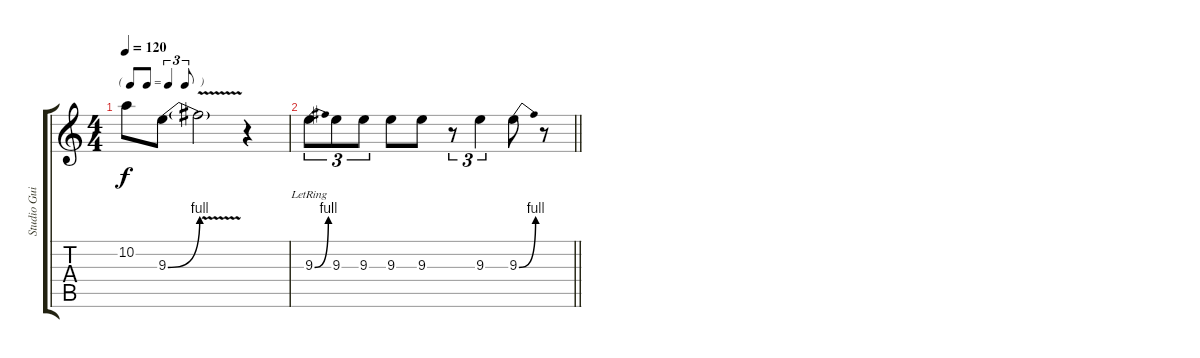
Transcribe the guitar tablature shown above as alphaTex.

\track ("Studio Guitar 2" "Studio Gui") {instrument electricguitarjazz}
\staff {score tabs}
\tuning (E4 B3 G3 D3 A2 E2) {hide}
\ts (4 4)
\tf triplet8th
\tempo 120
\clef g2
\ks c
10.2.8{dy f} 9.3{be (bend 0 0 60 4)}.8 9.3{v t}.2 r.4 |
\barLineRight lightlight
9.3{be (bend 0 0 60 4) lr}.8{tu (3 2)} 9.3.8{tu (3 2)} 9.3.8{tu (3 2)} 9.3.8 9.3.8 r.8{tu (3 2)} 9.3.4{tu (3 2)} 9.3{be (bend 0 0 60 4)}.8 r.8
